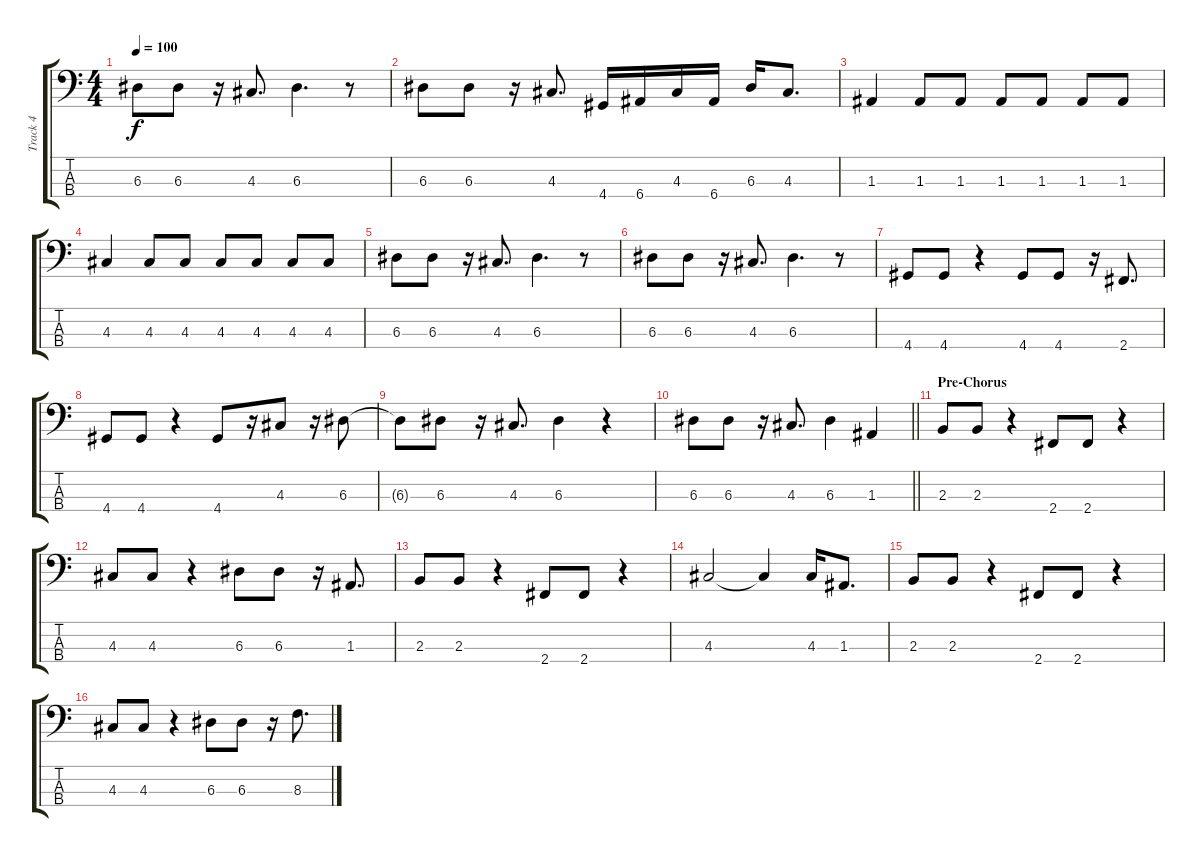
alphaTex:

\track ("Track 4" "Track 4") {instrument electricbassfinger}
\staff {score tabs}
\tuning (G2 D2 A1 E1) {hide}
\ts (4 4)
\tempo 100
\clef f4
\ks c
6.3.8{dy f} 6.3.8 r.16 4.3.8{d} 6.3.4{d} r.8 |
6.3.8 6.3.8 r.16 4.3.8{d} 4.4.16 6.4.16 4.3.16 6.4.16 6.3.16 4.3.8{d} |
1.3.4 1.3.8 1.3.8 1.3.8 1.3.8 1.3.8 1.3.8 |
4.3.4 4.3.8 4.3.8 4.3.8 4.3.8 4.3.8 4.3.8 |
6.3.8 6.3.8 r.16 4.3.8{d} 6.3.4{d} r.8 |
6.3.8 6.3.8 r.16 4.3.8{d} 6.3.4{d} r.8 |
4.4.8 4.4.8 r.4 4.4.8 4.4.8 r.16 2.4.8{d} |
4.4.8 4.4.8 r.4 4.4.8 r.16 4.3.8 r.16 6.3.8 |
6.3{t}.8 6.3.8 r.16 4.3.8{d} 6.3.4 r.4 |
\barLineRight lightlight
6.3.8 6.3.8 r.16 4.3.8{d} 6.3.4 1.3.4 |
\section ("" "Pre-Chorus")
2.3.8 2.3.8 r.4 2.4.8 2.4.8 r.4 |
4.3.8 4.3.8 r.4 6.3.8 6.3.8 r.16 1.3.8{d} |
2.3.8 2.3.8 r.4 2.4.8 2.4.8 r.4 |
4.3.2 4.3{t}.4 4.3.16 1.3.8{d} |
2.3.8 2.3.8 r.4 2.4.8 2.4.8 r.4 |
4.3.8 4.3.8 r.4 6.3.8 6.3.8 r.16 8.3.8{d}
